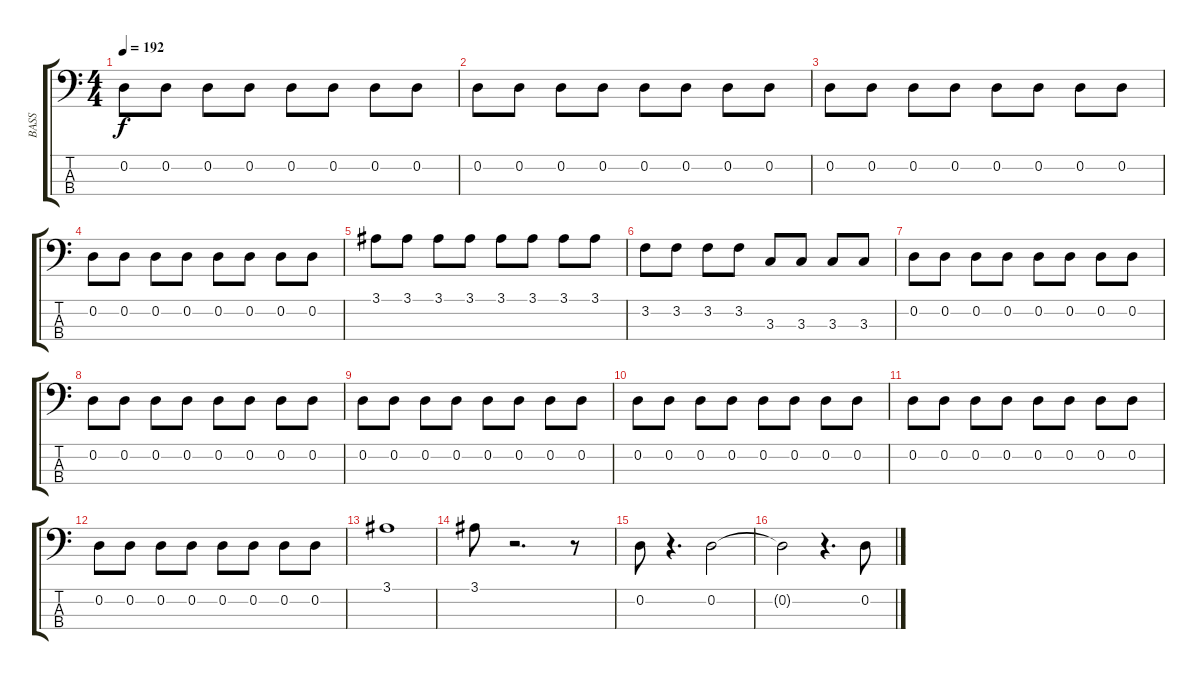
\track ("     BASS" "     BASS") {instrument fretlessbass}
\staff {score tabs}
\tuning (G2 D2 A1 E1) {hide}
\ts (4 4)
\tempo 192
\clef f4
\ks c
0.2.8{dy f} 0.2.8 0.2.8 0.2.8 0.2.8 0.2.8 0.2.8 0.2.8 |
0.2.8 0.2.8 0.2.8 0.2.8 0.2.8 0.2.8 0.2.8 0.2.8 |
0.2.8 0.2.8 0.2.8 0.2.8 0.2.8 0.2.8 0.2.8 0.2.8 |
0.2.8 0.2.8 0.2.8 0.2.8 0.2.8 0.2.8 0.2.8 0.2.8 |
3.1.8 3.1.8 3.1.8 3.1.8 3.1.8 3.1.8 3.1.8 3.1.8 |
3.2.8 3.2.8 3.2.8 3.2.8 3.3.8 3.3.8 3.3.8 3.3.8 |
0.2.8 0.2.8 0.2.8 0.2.8 0.2.8 0.2.8 0.2.8 0.2.8 |
0.2.8 0.2.8 0.2.8 0.2.8 0.2.8 0.2.8 0.2.8 0.2.8 |
0.2.8 0.2.8 0.2.8 0.2.8 0.2.8 0.2.8 0.2.8 0.2.8 |
0.2.8 0.2.8 0.2.8 0.2.8 0.2.8 0.2.8 0.2.8 0.2.8 |
0.2.8 0.2.8 0.2.8 0.2.8 0.2.8 0.2.8 0.2.8 0.2.8 |
0.2.8 0.2.8 0.2.8 0.2.8 0.2.8 0.2.8 0.2.8 0.2.8 |
3.1.1 |
3.1.8 r.2{d} r.8 |
0.2.8 r.4{d} 0.2.2 |
0.2{t}.2 r.4{d} 0.2.8
